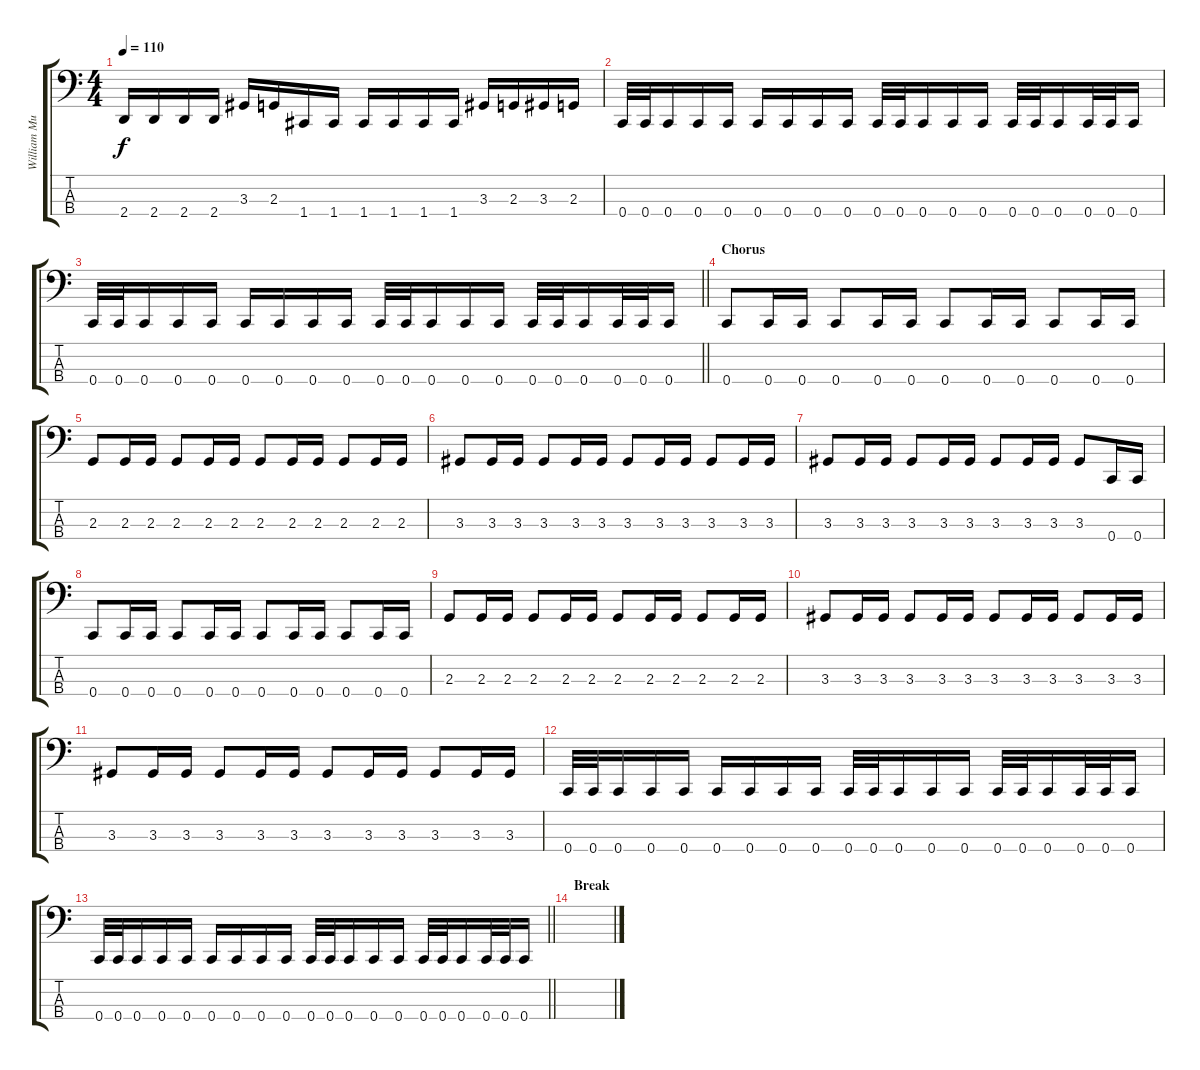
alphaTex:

\track ("William Murderface (Bass)" "William Mu") {instrument electricbasspick}
\staff {score tabs}
\tuning (Eb2 Bb1 F1 C1) {hide}
\ts (4 4)
\tempo 110
\clef f4
\ks c
2.4.16{dy f} 2.4.16 2.4.16 2.4.16 3.3.16 2.3.16 1.4.16 1.4.16 1.4.16 1.4.16 1.4.16 1.4.16 3.3.16 2.3.16 3.3.16 2.3.16 |
0.4.32 0.4.32 0.4.16 0.4.16 0.4.16 0.4.16 0.4.16 0.4.16 0.4.16 0.4.32 0.4.32 0.4.16 0.4.16 0.4.16 0.4.32 0.4.32 0.4.16 0.4.32 0.4.32 0.4.16 |
\barLineRight lightlight
0.4.32 0.4.32 0.4.16 0.4.16 0.4.16 0.4.16 0.4.16 0.4.16 0.4.16 0.4.32 0.4.32 0.4.16 0.4.16 0.4.16 0.4.32 0.4.32 0.4.16 0.4.32 0.4.32 0.4.16 |
\section ("" "Chorus")
0.4.8 0.4.16 0.4.16 0.4.8 0.4.16 0.4.16 0.4.8 0.4.16 0.4.16 0.4.8 0.4.16 0.4.16 |
2.3.8 2.3.16 2.3.16 2.3.8 2.3.16 2.3.16 2.3.8 2.3.16 2.3.16 2.3.8 2.3.16 2.3.16 |
3.3.8 3.3.16 3.3.16 3.3.8 3.3.16 3.3.16 3.3.8 3.3.16 3.3.16 3.3.8 3.3.16 3.3.16 |
3.3.8 3.3.16 3.3.16 3.3.8 3.3.16 3.3.16 3.3.8 3.3.16 3.3.16 3.3.8 0.4.16 0.4.16 |
0.4.8 0.4.16 0.4.16 0.4.8 0.4.16 0.4.16 0.4.8 0.4.16 0.4.16 0.4.8 0.4.16 0.4.16 |
2.3.8 2.3.16 2.3.16 2.3.8 2.3.16 2.3.16 2.3.8 2.3.16 2.3.16 2.3.8 2.3.16 2.3.16 |
3.3.8 3.3.16 3.3.16 3.3.8 3.3.16 3.3.16 3.3.8 3.3.16 3.3.16 3.3.8 3.3.16 3.3.16 |
3.3.8 3.3.16 3.3.16 3.3.8 3.3.16 3.3.16 3.3.8 3.3.16 3.3.16 3.3.8 3.3.16 3.3.16 |
0.4.32 0.4.32 0.4.16 0.4.16 0.4.16 0.4.16 0.4.16 0.4.16 0.4.16 0.4.32 0.4.32 0.4.16 0.4.16 0.4.16 0.4.32 0.4.32 0.4.16 0.4.32 0.4.32 0.4.16 |
\barLineRight lightlight
0.4.32 0.4.32 0.4.16 0.4.16 0.4.16 0.4.16 0.4.16 0.4.16 0.4.16 0.4.32 0.4.32 0.4.16 0.4.16 0.4.16 0.4.32 0.4.32 0.4.16 0.4.32 0.4.32 0.4.16 |
\section ("" "Break")
